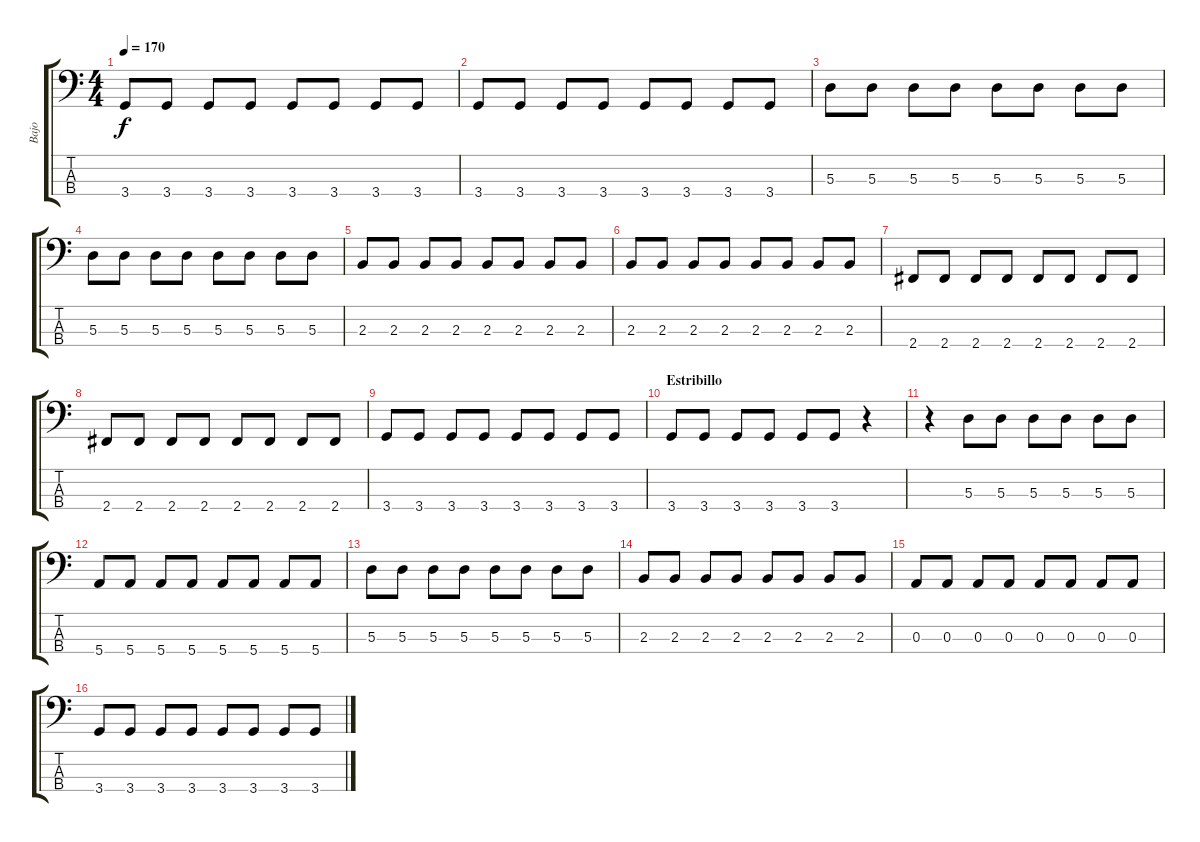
\track ("Bajo" "Bajo") {instrument electricbasspick}
\staff {score tabs}
\tuning (G2 D2 A1 E1) {hide}
\ts (4 4)
\tempo 170
\clef f4
\ks c
3.4.8{dy f} 3.4.8 3.4.8 3.4.8 3.4.8 3.4.8 3.4.8 3.4.8 |
3.4.8 3.4.8 3.4.8 3.4.8 3.4.8 3.4.8 3.4.8 3.4.8 |
5.3.8 5.3.8 5.3.8 5.3.8 5.3.8 5.3.8 5.3.8 5.3.8 |
5.3.8 5.3.8 5.3.8 5.3.8 5.3.8 5.3.8 5.3.8 5.3.8 |
2.3.8 2.3.8 2.3.8 2.3.8 2.3.8 2.3.8 2.3.8 2.3.8 |
2.3.8 2.3.8 2.3.8 2.3.8 2.3.8 2.3.8 2.3.8 2.3.8 |
2.4.8 2.4.8 2.4.8 2.4.8 2.4.8 2.4.8 2.4.8 2.4.8 |
2.4.8 2.4.8 2.4.8 2.4.8 2.4.8 2.4.8 2.4.8 2.4.8 |
3.4.8 3.4.8 3.4.8 3.4.8 3.4.8 3.4.8 3.4.8 3.4.8 |
\section ("" "Estribillo")
3.4.8 3.4.8 3.4.8 3.4.8 3.4.8 3.4.8 r.4 |
r.4 5.3.8 5.3.8 5.3.8 5.3.8 5.3.8 5.3.8 |
5.4.8 5.4.8 5.4.8 5.4.8 5.4.8 5.4.8 5.4.8 5.4.8 |
5.3.8 5.3.8 5.3.8 5.3.8 5.3.8 5.3.8 5.3.8 5.3.8 |
2.3.8 2.3.8 2.3.8 2.3.8 2.3.8 2.3.8 2.3.8 2.3.8 |
0.3.8 0.3.8 0.3.8 0.3.8 0.3.8 0.3.8 0.3.8 0.3.8 |
3.4.8 3.4.8 3.4.8 3.4.8 3.4.8 3.4.8 3.4.8 3.4.8
